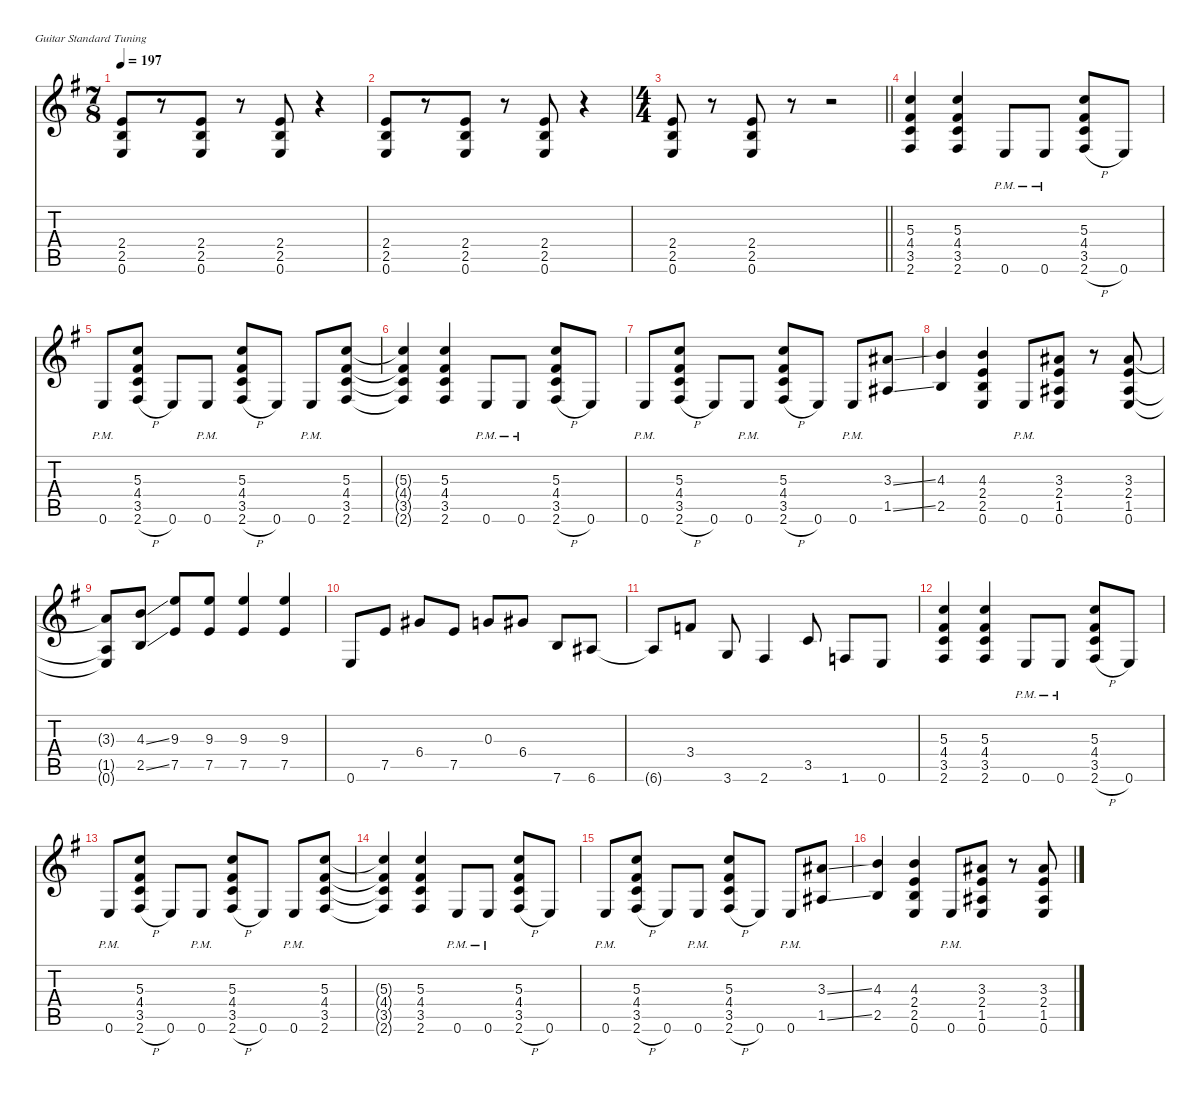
\defaultSystemsLayout 4
\hideDynamics
\bracketExtendMode nobrackets
\singleTrackTrackNamePolicy hidden
\multiTrackTrackNamePolicy hidden
\firstSystemTrackNameMode fullname
\firstSystemTrackNameOrientation horizontal
\otherSystemsTrackNameOrientation horizontal
\track ("Guitar 1" "dist.guit.") {mute instrument distortionguitar}
\staff {score tabs}
\tuning (E4 B3 G3 D3 A2 E2)
\ts (7 8)
\tempo 197
\clef g2
\ks eminor
(2.4{acc forcenatural} 2.5{acc forcenatural} 0.6{acc forcenatural}).8{dy f beam Up} r.8{beam Up} (2.4{acc forcenatural} 2.5{acc forcenatural} 0.6{acc forcenatural}).8{beam Up} r.8{beam Up} (2.4{acc forcenatural} 2.5{acc forcenatural} 0.6{acc forcenatural}).8{beam Up} r.4{beam Up} |
(2.4{acc forcenatural} 2.5{acc forcenatural} 0.6{acc forcenatural}).8{beam Up} r.8{beam Up} (2.4{acc forcenatural} 2.5{acc forcenatural} 0.6{acc forcenatural}).8{beam Up} r.8{beam Up} (2.4{acc forcenatural} 2.5{acc forcenatural} 0.6{acc forcenatural}).8{beam Up} r.4{beam Up} |
\ts (4 4)
\beaming (8 2 2 2 2)
\barLineRight lightlight
(2.4{acc forcenatural} 2.5{acc forcenatural} 0.6{acc forcenatural}).8{beam Up} r.8{beam Up} (2.4{acc forcenatural} 2.5{acc forcenatural} 0.6{acc forcenatural}).8{beam Up} r.8{beam Up} r.2{beam Up} |
(5.3{acc forcenatural} 4.4{acc #} 3.5{acc forcenatural} 2.6{acc #}).4{beam Up} (5.3{acc forcenatural} 4.4{acc #} 3.5{acc forcenatural} 2.6{acc #}).4{beam Up} 0.6{pm acc forcenatural}.8{beam Up} 0.6{pm acc forcenatural}.8{beam Up} (5.3{acc forcenatural} 4.4{acc #} 3.5{acc forcenatural} 2.6{h acc #}).8{beam Up} 0.6{acc forcenatural}.8{beam Up} |
0.6{pm acc forcenatural}.8{beam Up} (5.3{acc forcenatural} 4.4{acc #} 3.5{acc forcenatural} 2.6{h acc #}).8{beam Up} 0.6{acc forcenatural}.8{beam Up} 0.6{pm acc forcenatural}.8{beam Up} (5.3{acc forcenatural} 4.4{acc #} 3.5{acc forcenatural} 2.6{h acc #}).8{beam Up} 0.6{acc forcenatural}.8{beam Up} 0.6{pm acc forcenatural}.8{beam Up} (5.3{acc forcenatural} 4.4{acc #} 3.5{acc forcenatural} 2.6{acc #}).8{beam Up} |
(5.3{t acc forcenatural} 4.4{t acc #} 3.5{t acc forcenatural} 2.6{t acc #}).4{beam Up} (5.3{acc forcenatural} 4.4{acc #} 3.5{acc forcenatural} 2.6{acc #}).4{beam Up} 0.6{pm acc forcenatural}.8{beam Up} 0.6{pm acc forcenatural}.8{beam Up} (5.3{acc forcenatural} 4.4{acc #} 3.5{acc forcenatural} 2.6{h acc #}).8{beam Up} 0.6{acc forcenatural}.8{beam Up} |
0.6{pm acc forcenatural}.8{beam Up} (5.3{acc forcenatural} 4.4{acc #} 3.5{acc forcenatural} 2.6{h acc #}).8{beam Up} 0.6{acc forcenatural}.8{beam Up} 0.6{pm acc forcenatural}.8{beam Up} (5.3{acc forcenatural} 4.4{acc #} 3.5{acc forcenatural} 2.6{h acc #}).8{beam Up} 0.6{acc forcenatural}.8{beam Up} 0.6{pm acc forcenatural}.8{beam Up} (3.3{ss acc #} 1.5{ss acc #}).8{beam Up} |
(4.3{acc forcenatural} 2.5{acc forcenatural}).4{beam Up} (4.3{acc forcenatural} 2.5{acc forcenatural} 0.6{acc forcenatural} 2.4{acc forcenatural}).4{beam Up} 0.6{pm acc forcenatural}.8{beam Up} (3.3{acc #} 2.4{acc forcenatural} 1.5{acc #} 0.6{acc forcenatural}).8{beam Up} r.8{beam Up} (3.3{acc #} 2.4{acc forcenatural} 1.5{acc #} 0.6{acc forcenatural}).8{beam Up} |
(3.3{t acc #} 1.5{t acc #} 0.6{t acc forcenatural}).8{beam Up} (4.3{ss acc forcenatural} 2.5{ss acc forcenatural}).8{beam Up} (9.3{acc forcenatural} 7.5{acc forcenatural}).8{beam Up} (9.3{acc forcenatural} 7.5{acc forcenatural}).8{beam Up} (9.3{acc forcenatural} 7.5{acc forcenatural}).4{beam Up} (9.3{acc forcenatural} 7.5{acc forcenatural}).4{beam Up} |
0.6{acc forcenatural}.8{beam Up} 7.5{acc forcenatural}.8{beam Up} 6.4{acc #}.8{beam Up} 7.5{acc forcenatural}.8{beam Up} 0.3{acc forcenatural}.8{beam Up} 6.4{acc #}.8{beam Up} 7.6{acc forcenatural}.8{beam Up} 6.6{acc #}.8{beam Up} |
6.6{t acc #}.8{beam Up} 3.4{acc forcenatural}.8{beam Up} 3.6{acc forcenatural}.8{beam Up} 2.6{acc #}.4{beam Up} 3.5{acc forcenatural}.8{beam Up} 1.6{acc forcenatural}.8{beam Up} 0.6{acc forcenatural}.8{beam Up} |
(5.3{acc forcenatural} 4.4{acc #} 3.5{acc forcenatural} 2.6{acc #}).4{beam Up} (5.3{acc forcenatural} 4.4{acc #} 3.5{acc forcenatural} 2.6{acc #}).4{beam Up} 0.6{pm acc forcenatural}.8{beam Up} 0.6{pm acc forcenatural}.8{beam Up} (5.3{acc forcenatural} 4.4{acc #} 3.5{acc forcenatural} 2.6{h acc #}).8{beam Up} 0.6{acc forcenatural}.8{beam Up} |
0.6{pm acc forcenatural}.8{beam Up} (5.3{acc forcenatural} 4.4{acc #} 3.5{acc forcenatural} 2.6{h acc #}).8{beam Up} 0.6{acc forcenatural}.8{beam Up} 0.6{pm acc forcenatural}.8{beam Up} (5.3{acc forcenatural} 4.4{acc #} 3.5{acc forcenatural} 2.6{h acc #}).8{beam Up} 0.6{acc forcenatural}.8{beam Up} 0.6{pm acc forcenatural}.8{beam Up} (5.3{acc forcenatural} 4.4{acc #} 3.5{acc forcenatural} 2.6{acc #}).8{beam Up} |
(5.3{t acc forcenatural} 4.4{t acc #} 3.5{t acc forcenatural} 2.6{t acc #}).4{beam Up} (5.3{acc forcenatural} 4.4{acc #} 3.5{acc forcenatural} 2.6{acc #}).4{beam Up} 0.6{pm acc forcenatural}.8{beam Up} 0.6{pm acc forcenatural}.8{beam Up} (5.3{acc forcenatural} 4.4{acc #} 3.5{acc forcenatural} 2.6{h acc #}).8{beam Up} 0.6{acc forcenatural}.8{beam Up} |
0.6{pm acc forcenatural}.8{beam Up} (5.3{acc forcenatural} 4.4{acc #} 3.5{acc forcenatural} 2.6{h acc #}).8{beam Up} 0.6{acc forcenatural}.8{beam Up} 0.6{pm acc forcenatural}.8{beam Up} (5.3{acc forcenatural} 4.4{acc #} 3.5{acc forcenatural} 2.6{h acc #}).8{beam Up} 0.6{acc forcenatural}.8{beam Up} 0.6{pm acc forcenatural}.8{beam Up} (3.3{ss acc #} 1.5{ss acc #}).8{beam Up} |
(4.3{acc forcenatural} 2.5{acc forcenatural}).4{beam Up} (4.3{acc forcenatural} 2.5{acc forcenatural} 0.6{acc forcenatural} 2.4{acc forcenatural}).4{beam Up} 0.6{pm acc forcenatural}.8{beam Up} (3.3{acc #} 2.4{acc forcenatural} 1.5{acc #} 0.6{acc forcenatural}).8{beam Up} r.8{beam Up} (3.3{acc #} 2.4{acc forcenatural} 1.5{acc #} 0.6{acc forcenatural}).8{beam Up}
